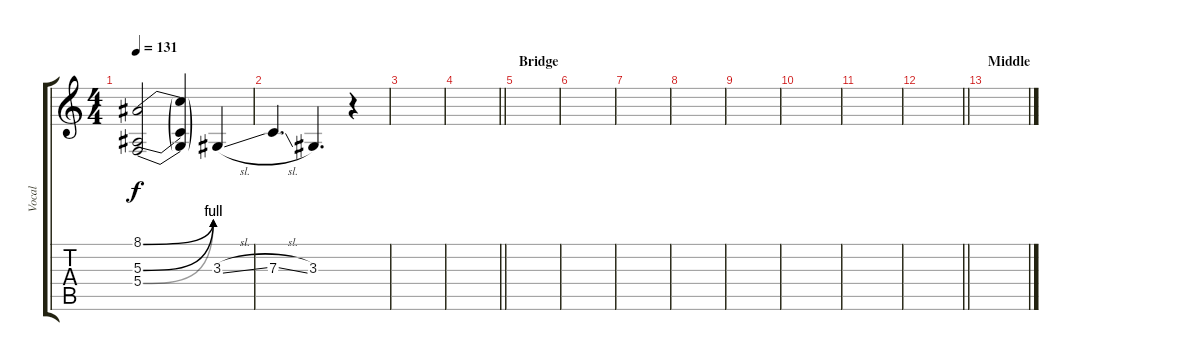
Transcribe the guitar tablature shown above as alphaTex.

\track ("Vocal" "Vocal") {instrument lead2sawtooth}
\staff {score tabs}
\tuning (D4 A3 F3 C3 G2 C2) {hide}
\ts (4 4)
\tempo 131
\clef g2
\ks c
(8.1{be (bend 0 0 60 4)} 5.3{be (bend 0 0 60 4)} 5.4{be (bend 0 0 60 4)}).2{dy f} (8.1{t} 5.3{t} 5.4{t}).4 3.3{sl}.4 |
7.3{sl}.4{d} 3.3.4{d} r.4 |
|
\barLineRight lightlight
|
\section ("" "Bridge")
|
|
|
|
|
|
|
\barLineRight lightlight
|
\section ("" "Middle")
